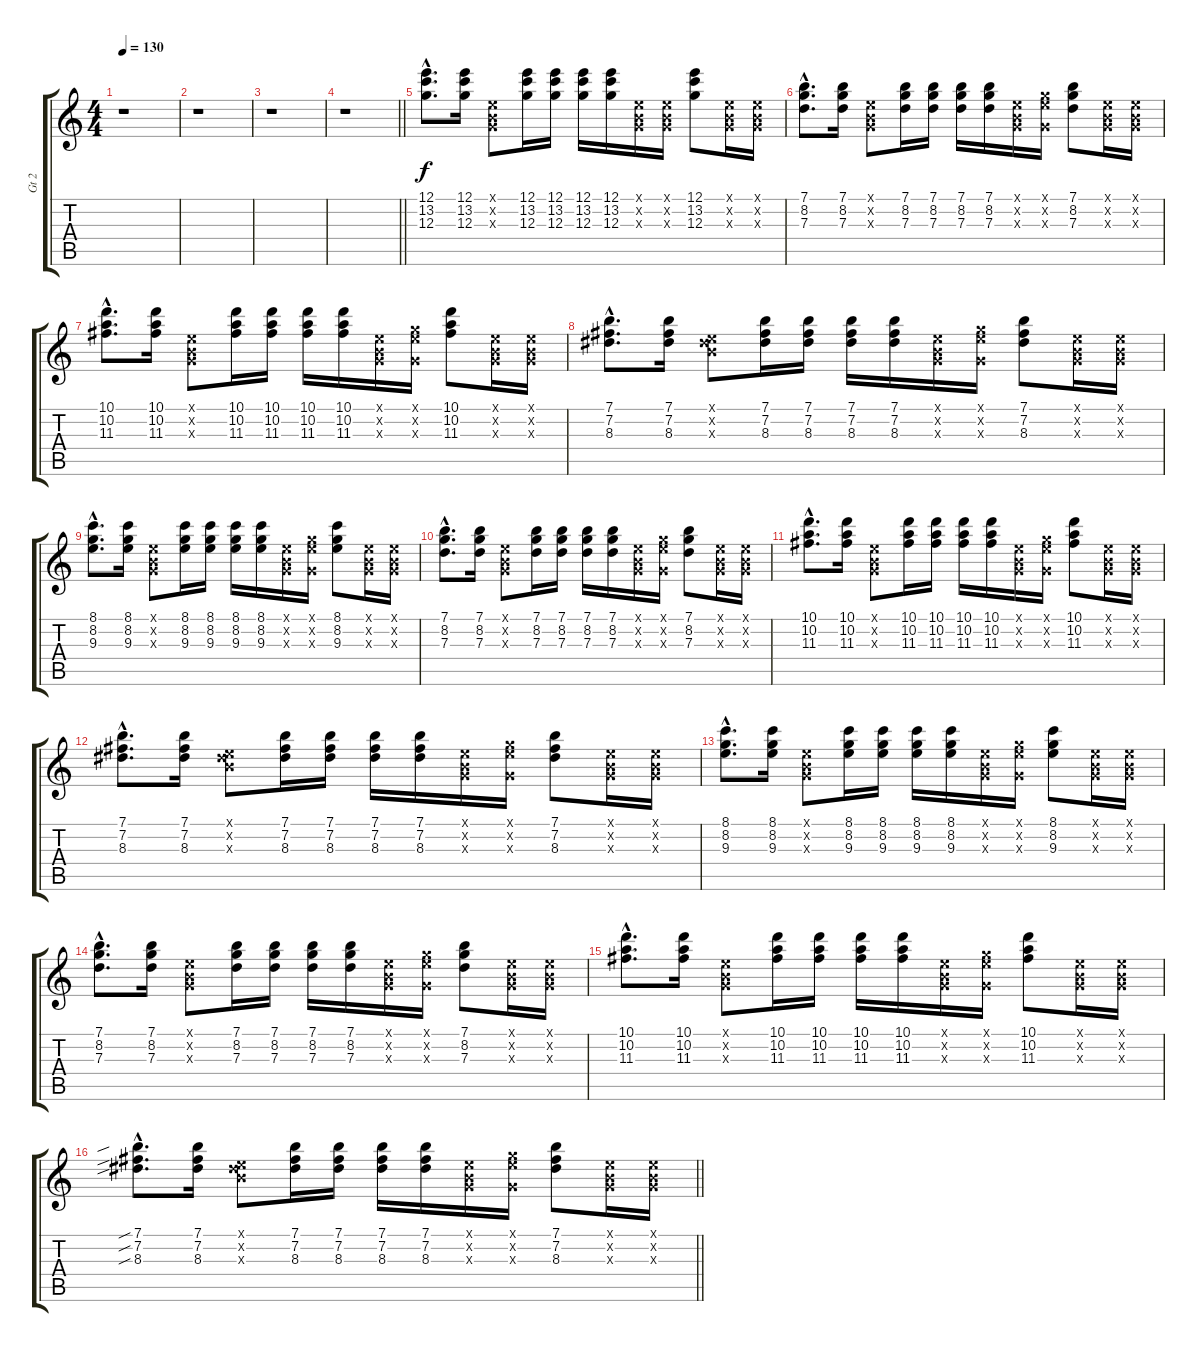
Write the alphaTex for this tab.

\track ("Gt 2" "Gt 2") {instrument overdrivenguitar}
\staff {score tabs}
\tuning (E4 B3 G3 D3 A2 E2) {hide}
\ts (4 4)
\tempo 130
\clef g2
\ks c
r.1{dy f} |
r.1 |
r.1 |
\barLineRight lightlight
r.1 |
(12.1{hac} 13.2{hac} 12.3{hac}).8{d} (12.1 13.2 12.3).16 (0.1{x} 0.2{x} 0.3{x}).8 (12.1 13.2 12.3).16 (12.1 13.2 12.3).16 (12.1 13.2 12.3).16 (12.1 13.2 12.3).16 (0.1{x} 0.2{x} 0.3{x}).16 (0.1{x} 0.2{x} 0.3{x}).16 (12.1 13.2 12.3).8 (0.1{x} 0.2{x} 0.3{x}).16 (0.1{x} 0.2{x} 0.3{x}).16 |
(7.1{hac} 8.2{hac} 7.3{hac}).8{d} (7.1 8.2 7.3).16 (0.1{x} 0.2{x} 0.3{x}).8 (7.1 8.2 7.3).16 (7.1 8.2 7.3).16 (7.1 8.2 7.3).16 (7.1 8.2 7.3).16 (0.1{x} 0.2{x} 0.3{x}).16 (0.1{x} 8.2{x} 0.3{x}).16 (7.1 8.2 7.3).8 (0.1{x} 0.2{x} 0.3{x}).16 (0.1{x} 0.2{x} 0.3{x}).16 |
(10.1{hac} 10.2{hac} 11.3{hac}).8{d} (10.1 10.2 11.3).16 (0.1{x} 0.2{x} 0.3{x}).8 (10.1 10.2 11.3).16 (10.1 10.2 11.3).16 (10.1 10.2 11.3).16 (10.1 10.2 11.3).16 (0.1{x} 0.2{x} 0.3{x}).16 (0.1{x} 8.2{x} 0.3{x}).16 (10.1 10.2 11.3).8 (0.1{x} 0.2{x} 0.3{x}).16 (0.1{x} 0.2{x} 0.3{x}).16 |
(7.1{hac} 7.2{hac} 8.3{hac}).8{d} (7.1 7.2 8.3).16 (0.1{x} 0.2{x} 8.3{x}).8 (7.1 7.2 8.3).16 (7.1 7.2 8.3).16 (7.1 7.2 8.3).16 (7.1 7.2 8.3).16 (0.1{x} 0.2{x} 0.3{x}).16 (0.1{x} 8.2{x} 0.3{x}).16 (7.1 7.2 8.3).8 (0.1{x} 0.2{x} 0.3{x}).16 (0.1{x} 0.2{x} 0.3{x}).16 |
(8.1{hac} 8.2{hac} 9.3{hac}).8{d} (8.1 8.2 9.3).16 (0.1{x} 0.2{x} 0.3{x}).8 (8.1 8.2 9.3).16 (8.1 8.2 9.3).16 (8.1 8.2 9.3).16 (8.1 8.2 9.3).16 (0.1{x} 0.2{x} 0.3{x}).16 (0.1{x} 8.2{x} 0.3{x}).16 (8.1 8.2 9.3).8 (0.1{x} 0.2{x} 0.3{x}).16 (0.1{x} 0.2{x} 0.3{x}).16 |
(7.1{hac} 8.2{hac} 7.3{hac}).8{d} (7.1 8.2 7.3).16 (0.1{x} 0.2{x} 0.3{x}).8 (7.1 8.2 7.3).16 (7.1 8.2 7.3).16 (7.1 8.2 7.3).16 (7.1 8.2 7.3).16 (0.1{x} 0.2{x} 0.3{x}).16 (0.1{x} 8.2{x} 0.3{x}).16 (7.1 8.2 7.3).8 (0.1{x} 0.2{x} 0.3{x}).16 (0.1{x} 0.2{x} 0.3{x}).16 |
(10.1{hac} 10.2{hac} 11.3{hac}).8{d} (10.1 10.2 11.3).16 (0.1{x} 0.2{x} 0.3{x}).8 (10.1 10.2 11.3).16 (10.1 10.2 11.3).16 (10.1 10.2 11.3).16 (10.1 10.2 11.3).16 (0.1{x} 0.2{x} 0.3{x}).16 (0.1{x} 8.2{x} 0.3{x}).16 (10.1 10.2 11.3).8 (0.1{x} 0.2{x} 0.3{x}).16 (0.1{x} 0.2{x} 0.3{x}).16 |
(7.1{hac} 7.2{hac} 8.3{hac}).8{d} (7.1 7.2 8.3).16 (0.1{x} 0.2{x} 8.3{x}).8 (7.1 7.2 8.3).16 (7.1 7.2 8.3).16 (7.1 7.2 8.3).16 (7.1 7.2 8.3).16 (0.1{x} 0.2{x} 0.3{x}).16 (0.1{x} 8.2{x} 0.3{x}).16 (7.1 7.2 8.3).8 (0.1{x} 0.2{x} 0.3{x}).16 (0.1{x} 0.2{x} 0.3{x}).16 |
(8.1{hac} 8.2{hac} 9.3{hac}).8{d} (8.1 8.2 9.3).16 (0.1{x} 0.2{x} 0.3{x}).8 (8.1 8.2 9.3).16 (8.1 8.2 9.3).16 (8.1 8.2 9.3).16 (8.1 8.2 9.3).16 (0.1{x} 0.2{x} 0.3{x}).16 (0.1{x} 8.2{x} 0.3{x}).16 (8.1 8.2 9.3).8 (0.1{x} 0.2{x} 0.3{x}).16 (0.1{x} 0.2{x} 0.3{x}).16 |
(7.1{hac} 8.2{hac} 7.3{hac}).8{d} (7.1 8.2 7.3).16 (0.1{x} 0.2{x} 0.3{x}).8 (7.1 8.2 7.3).16 (7.1 8.2 7.3).16 (7.1 8.2 7.3).16 (7.1 8.2 7.3).16 (0.1{x} 0.2{x} 0.3{x}).16 (0.1{x} 8.2{x} 0.3{x}).16 (7.1 8.2 7.3).8 (0.1{x} 0.2{x} 0.3{x}).16 (0.1{x} 0.2{x} 0.3{x}).16 |
(10.1{hac} 10.2{hac} 11.3{hac}).8{d} (10.1 10.2 11.3).16 (0.1{x} 0.2{x} 0.3{x}).8 (10.1 10.2 11.3).16 (10.1 10.2 11.3).16 (10.1 10.2 11.3).16 (10.1 10.2 11.3).16 (0.1{x} 0.2{x} 0.3{x}).16 (0.1{x} 8.2{x} 0.3{x}).16 (10.1 10.2 11.3).8 (0.1{x} 0.2{x} 0.3{x}).16 (0.1{x} 0.2{x} 0.3{x}).16 |
\barLineRight lightlight
(7.1{sib hac} 7.2{sib hac} 8.3{sib hac}).8{d} (7.1 7.2 8.3).16 (0.1{x} 0.2{x} 8.3{x}).8 (7.1 7.2 8.3).16 (7.1 7.2 8.3).16 (7.1 7.2 8.3).16 (7.1 7.2 8.3).16 (0.1{x} 0.2{x} 0.3{x}).16 (0.1{x} 8.2{x} 0.3{x}).16 (7.1 7.2 8.3).8 (0.1{x} 0.2{x} 0.3{x}).16 (0.1{x} 0.2{x} 0.3{x}).16
